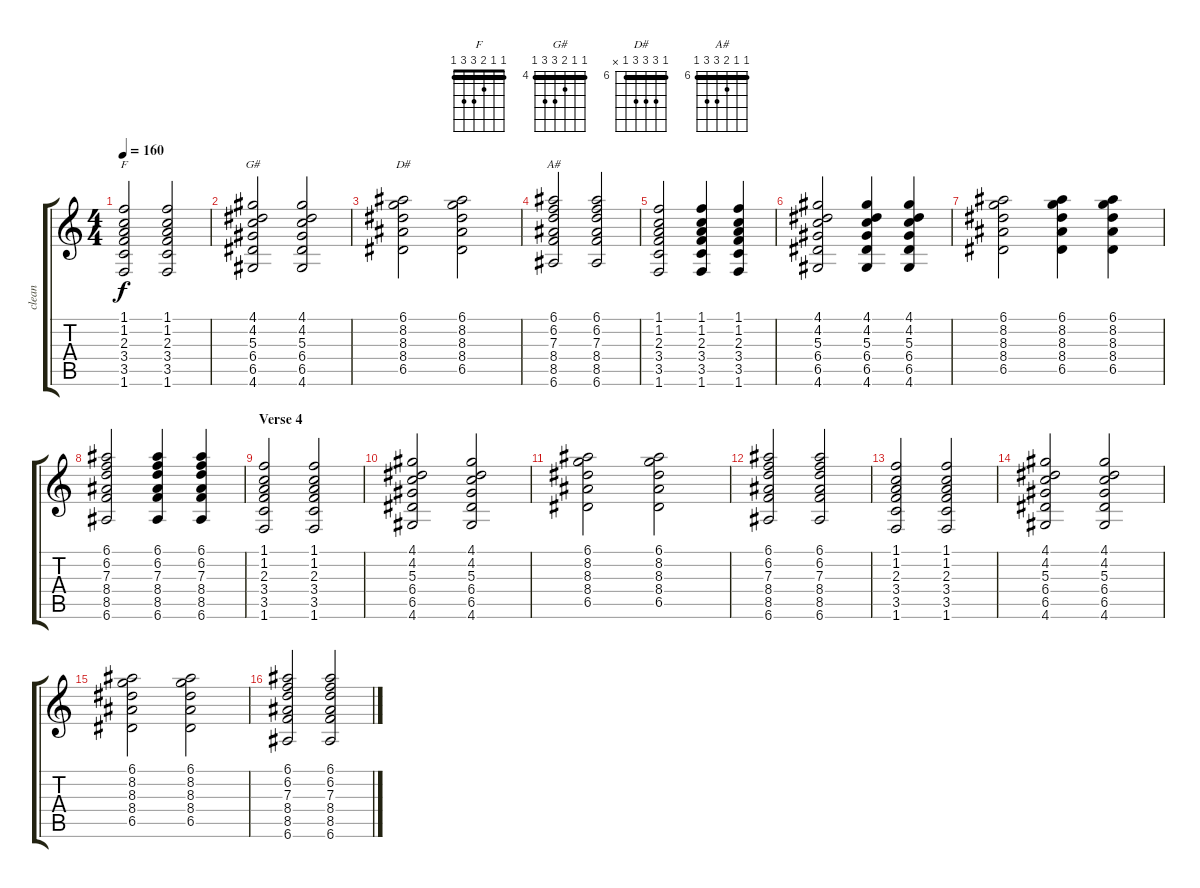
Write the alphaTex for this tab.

\track ("clean" "clean") {instrument electricguitarclean}
\staff {score tabs}
\tuning (E4 B3 G3 D3 A2 E2) {hide}
\chord ("F" 1 1 2 3 3 1) {barre 1}
\chord ("G#" 4 4 5 6 6 4) {firstfret 4 barre 4}
\chord ("D#" 6 8 8 8 6 x) {firstfret 6 barre 6}
\chord ("A#" 6 6 7 8 8 6) {firstfret 6 barre 6}
\ts (4 4)
\tempo 160
\clef g2
\ks c
(1.1 1.2 2.3 3.4 3.5 1.6).2{ch "F" dy f} (1.1 1.2 2.3 3.4 3.5 1.6).2 |
(4.1 4.2 5.3 6.4 6.5 4.6).2{ch "G#"} (4.1 4.2 5.3 6.4 6.5 4.6).2 |
(6.1 8.2 8.3 8.4 6.5).2{ch "D#"} (6.1 8.2 8.3 8.4 6.5).2 |
(6.1 6.2 7.3 8.4 8.5 6.6).2{ch "A#"} (6.1 6.2 7.3 8.4 8.5 6.6).2 |
(1.1 1.2 2.3 3.4 3.5 1.6).2 (1.1 1.2 2.3 3.4 3.5 1.6).4 (1.1 1.2 2.3 3.4 3.5 1.6).4 |
(4.1 4.2 5.3 6.4 6.5 4.6).2 (4.1 4.2 5.3 6.4 6.5 4.6).4 (4.1 4.2 5.3 6.4 6.5 4.6).4 |
(6.1 8.2 8.3 8.4 6.5).2 (6.1 8.2 8.3 8.4 6.5).4 (6.1 8.2 8.3 8.4 6.5).4 |
(6.1 6.2 7.3 8.4 8.5 6.6).2 (6.1 6.2 7.3 8.4 8.5 6.6).4 (6.1 6.2 7.3 8.4 8.5 6.6).4 |
\section ("" "Verse 4")
(1.1 1.2 2.3 3.4 3.5 1.6).2 (1.1 1.2 2.3 3.4 3.5 1.6).2 |
(4.1 4.2 5.3 6.4 6.5 4.6).2 (4.1 4.2 5.3 6.4 6.5 4.6).2 |
(6.1 8.2 8.3 8.4 6.5).2 (6.1 8.2 8.3 8.4 6.5).2 |
(6.1 6.2 7.3 8.4 8.5 6.6).2 (6.1 6.2 7.3 8.4 8.5 6.6).2 |
(1.1 1.2 2.3 3.4 3.5 1.6).2 (1.1 1.2 2.3 3.4 3.5 1.6).2 |
(4.1 4.2 5.3 6.4 6.5 4.6).2 (4.1 4.2 5.3 6.4 6.5 4.6).2 |
(6.1 8.2 8.3 8.4 6.5).2 (6.1 8.2 8.3 8.4 6.5).2 |
(6.1 6.2 7.3 8.4 8.5 6.6).2 (6.1 6.2 7.3 8.4 8.5 6.6).2
